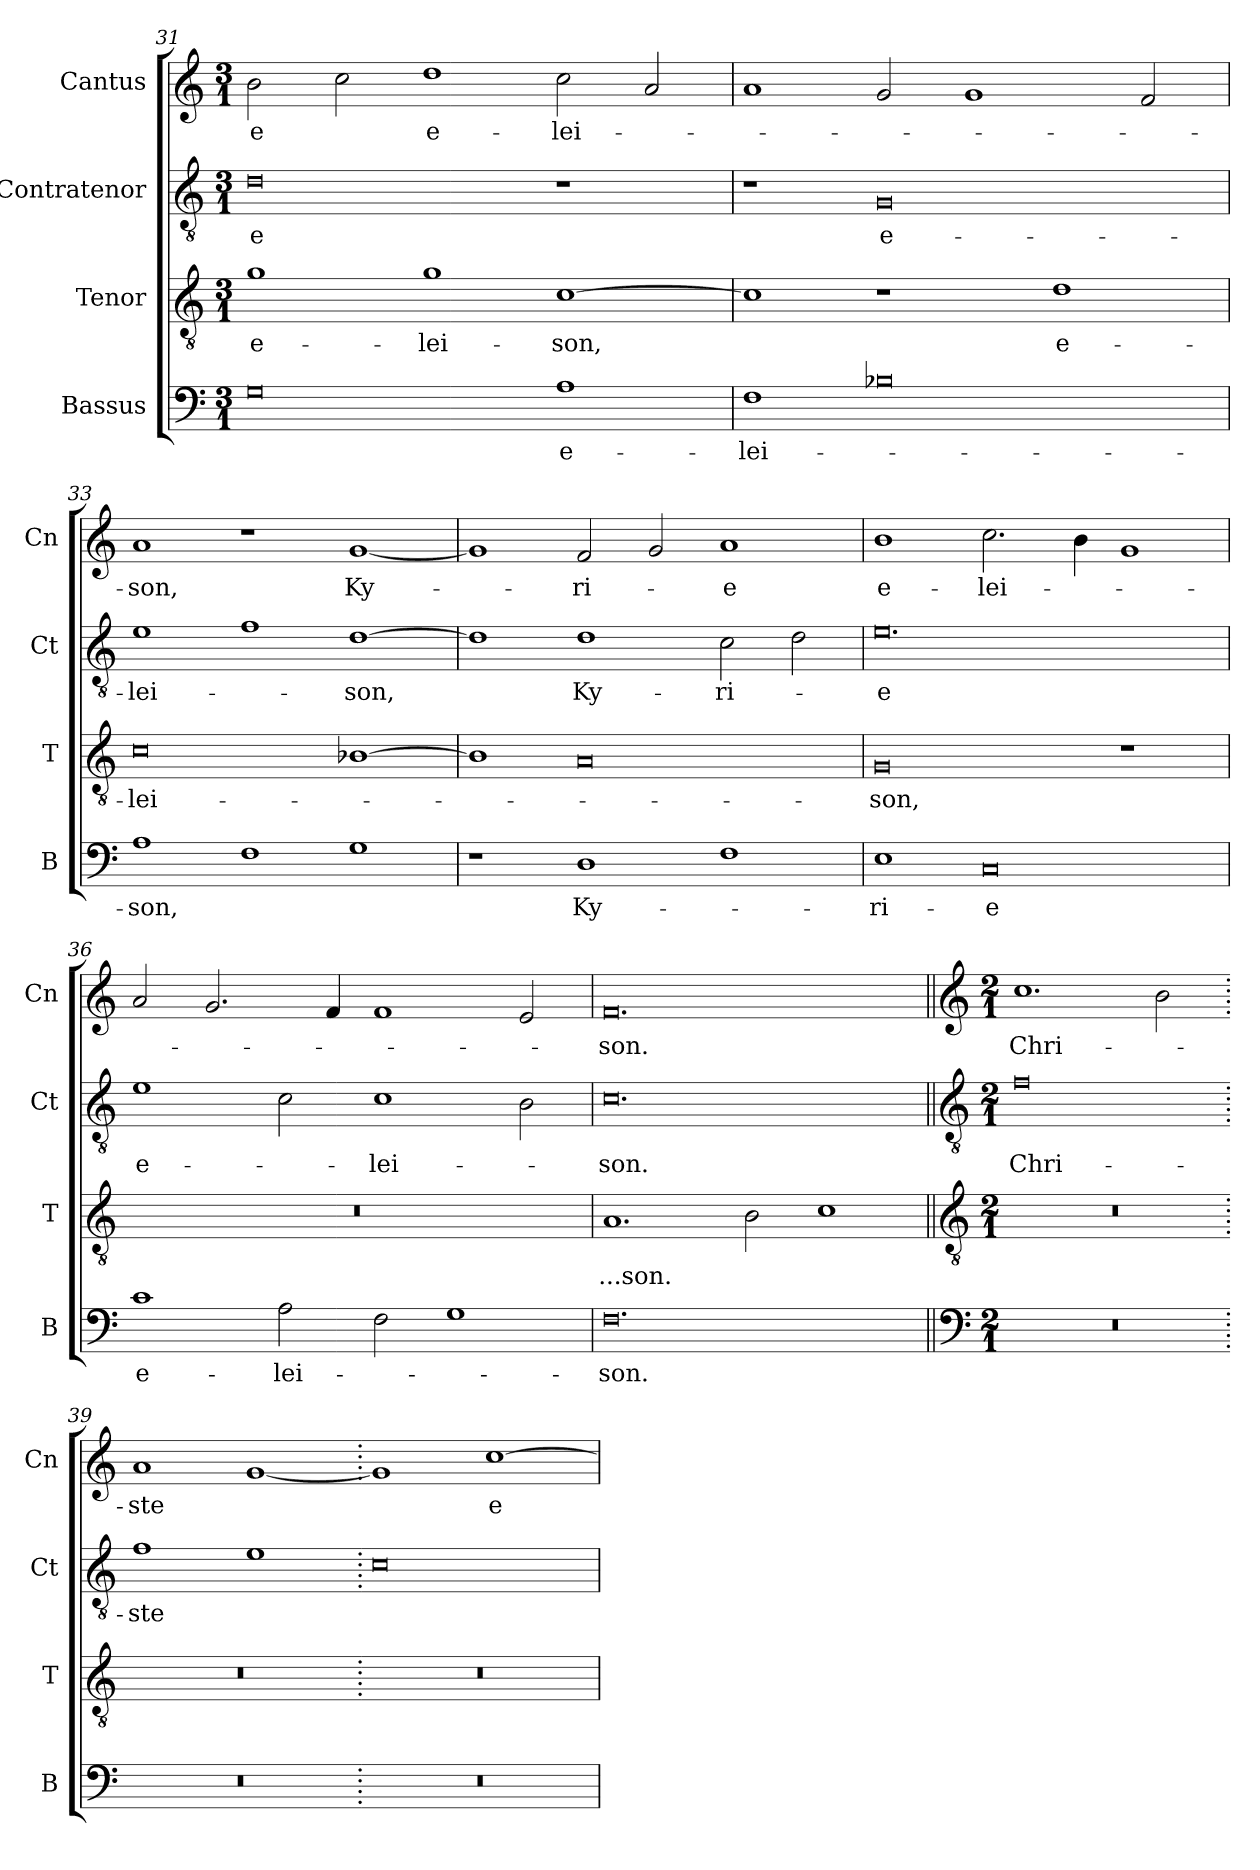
**kern	**text	**kern	**text	**kern	**text	**kern	**text
*part4	*part4	*part3	*part3	*part2	*part2	*part1	*part1
*staff4	*staff4	*staff3	*staff3	*staff2	*staff2	*staff1	*staff1
*I"Bassus	*	*I"Tenor	*	*I"Contratenor	*	*I"Cantus	*
*I'B	*	*I'T	*	*I'Ct	*	*I'Cn	*
*clefF4	*	*clefGv2	*	*clefGv2	*	*clefG2	*
*k[]	*	*k[]	*	*k[]	*	*k[]	*
*M3/1	*	*M3/1	*	*M3/1	*	*M3/1	*
=31	=31	=31	=31	=31	=31	=31	=31
0G	.	1g	-e-	0d	-e	2b\	-e
.	.	.	.	.	.	2cc\	.
.	.	1g	-lei-	.	.	1dd	e-
1A	e-	[1c	-son,	1r	.	2cc\	-lei-
.	.	.	.	.	.	2a/	.
=32	=32	=32	=32	=32	=32	=32	=32
1F	-lei-	1c]	.	1r	.	1a	.
0B-X	.	1r	.	0G	e-	2g/	.
.	.	.	.	.	.	1g	.
.	.	1d	e-	.	.	.	.
.	.	.	.	.	.	2f/	.
=33	=33	=33	=33	=33	=33	=33	=33
1A	-son,	0c	-lei-	1e	-lei-	1a	-son,
1F	.	.	.	1f	.	1r	.
1G	.	[1B-X	.	[1d	-son,	[1g	Ky-
=34	=34	=34	=34	=34	=34	=34	=34
1r	.	1B-]	.	1d]	.	1g]	.
1D	Ky-	0A	.	1d	Ky-	2f/	-ri-
.	.	.	.	.	.	2g/	.
1F	.	.	.	2c\	-ri-	1a	-e
.	.	.	.	2d\	.	.	.
=35	=35	=35	=35	=35	=35	=35	=35
1E	-ri-	0G	-son,	0.e	-e	1b	e-
0C	-e	.	.	.	.	2.cc\	-lei-
.	.	.	.	.	.	4b\	.
.	.	1r	.	.	.	1g	.
=36	=36	=36	=36	=36	=36	=36	=36
1c	e-	0.r	.	1e	e-	2a/	.
.	.	.	.	.	.	2.g/	.
2A\	-lei-	.	.	2c\	.	.	.
.	.	.	.	.	.	4f/	.
2F\	.	.	.	1c	-lei-	1f	.
1G	.	.	.	.	.	.	.
.	.	.	.	2B\	.	2e/	.
=37	=37	=37	=37	=37	=37	=37	=37
0.F	-son.	1.A	...son.	0.c	-son.	0.f	-son.
.	.	2B\	.	.	.	.	.
.	.	1c	.	.	.	.	.
!!LO:LB:g=z
=38||	=38||	=38||	=38||	=38||	=38||	=38||	=38||
*clefF4	*	*clefGv2	*	*clefGv2	*	*clefG2	*
*k[]	*	*k[]	*	*k[]	*	*k[]	*
*M2/1	*	*M2/1	*	*M2/1	*	*M2/1	*
*	*	*	*	*	*	*MM420	*
0r	.	0r	.	0f	Chri-	1.cc	Chri-
.	.	.	.	.	.	2b\	.
=39.	=39.	=39.	=39.	=39.	=39.	=39.	=39.
0r	.	0r	.	1f	-ste	1a	-ste
.	.	.	.	1e	.	[1g	.
=40.	=40.	=40.	=40.	=40.	=40.	=40.	=40.
0r	.	0r	.	0c	.	1g]	.
.	.	.	.	.	.	[1cc	e-
=	=	=	=	=	=	=	=
*-	*-	*-	*-	*-	*-	*-	*-
